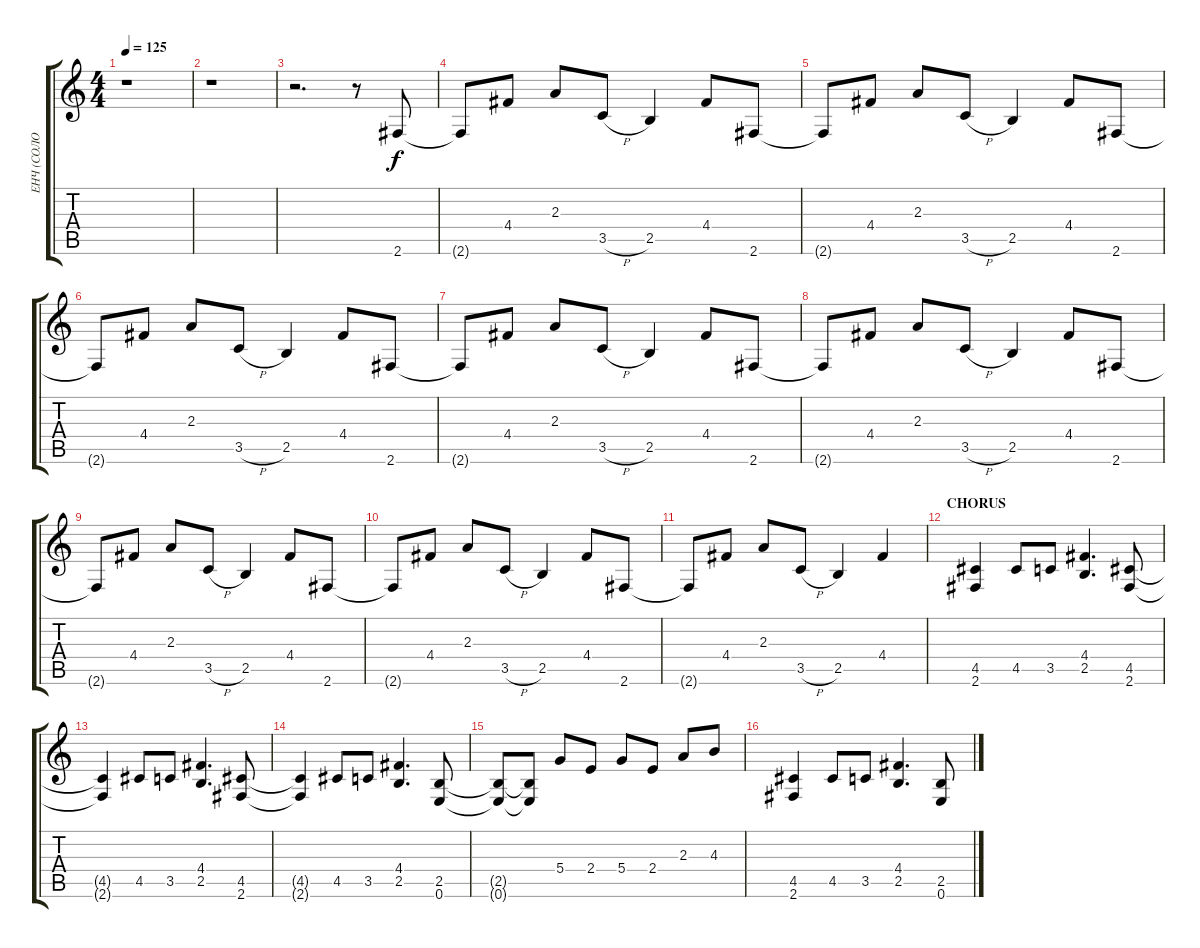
\track ("ЕНЧ (СОЛО гитара)" "ЕНЧ (СОЛО ") {instrument distortionguitar}
\staff {score tabs}
\tuning (E4 B3 G3 D3 A2 E2) {hide}
\ts (4 4)
\tempo 125
\clef g2
\ks c
r.1{dy f} |
r.1 |
r.2{d} r.8 2.6.8 |
2.6{t}.8 4.4.8 2.3.8 3.5{h}.8 2.5.4 4.4.8 2.6.8 |
2.6{t}.8 4.4.8 2.3.8 3.5{h}.8 2.5.4 4.4.8 2.6.8 |
2.6{t}.8 4.4.8 2.3.8 3.5{h}.8 2.5.4 4.4.8 2.6.8 |
2.6{t}.8 4.4.8 2.3.8 3.5{h}.8 2.5.4 4.4.8 2.6.8 |
2.6{t}.8 4.4.8 2.3.8 3.5{h}.8 2.5.4 4.4.8 2.6.8 |
2.6{t}.8 4.4.8 2.3.8 3.5{h}.8 2.5.4 4.4.8 2.6.8 |
2.6{t}.8 4.4.8 2.3.8 3.5{h}.8 2.5.4 4.4.8 2.6.8 |
2.6{t}.8 4.4.8 2.3.8 3.5{h}.8 2.5.4 4.4.4 |
\section ("" "CHORUS")
(4.5 2.6).4 4.5.8 3.5.8 (4.4 2.5).4{d} (4.5 2.6).8 |
(4.5{t} 2.6{t}).4 4.5.8 3.5.8 (4.4 2.5).4{d} (4.5 2.6).8 |
(4.5{t} 2.6{t}).4 4.5.8 3.5.8 (4.4 2.5).4{d} (2.5 0.6).8 |
(2.5{t} 0.6{t}).8 (2.5{t} 0.6{t}).8 5.4.8 2.4.8 5.4.8 2.4.8 2.3.8 4.3.8 |
(4.5 2.6).4 4.5.8 3.5.8 (4.4 2.5).4{d} (2.5 0.6).8
